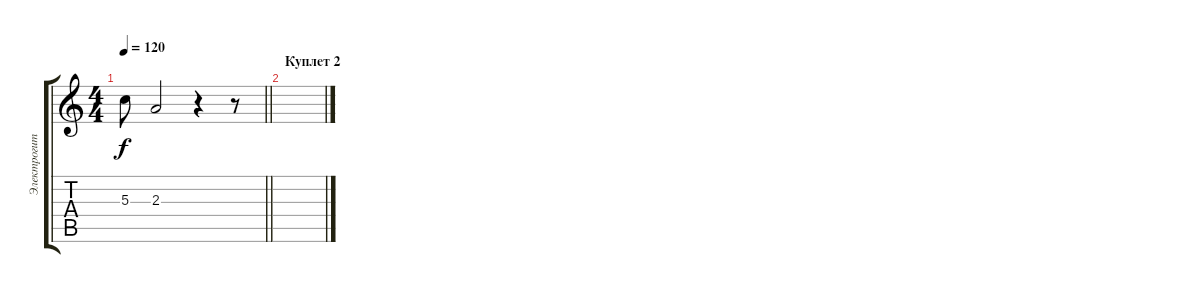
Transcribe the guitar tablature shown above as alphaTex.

\track ("Электрогитара" "Электрогит") {instrument distortionguitar}
\staff {score tabs}
\tuning (E4 B3 G3 D3 A2 E2) {hide}
\ts (4 4)
\tempo 120
\clef g2
\barLineRight lightlight
\ks c
5.3.8{dy f} 2.3.2 r.4 r.8 |
\section ("" "Куплет 2")
